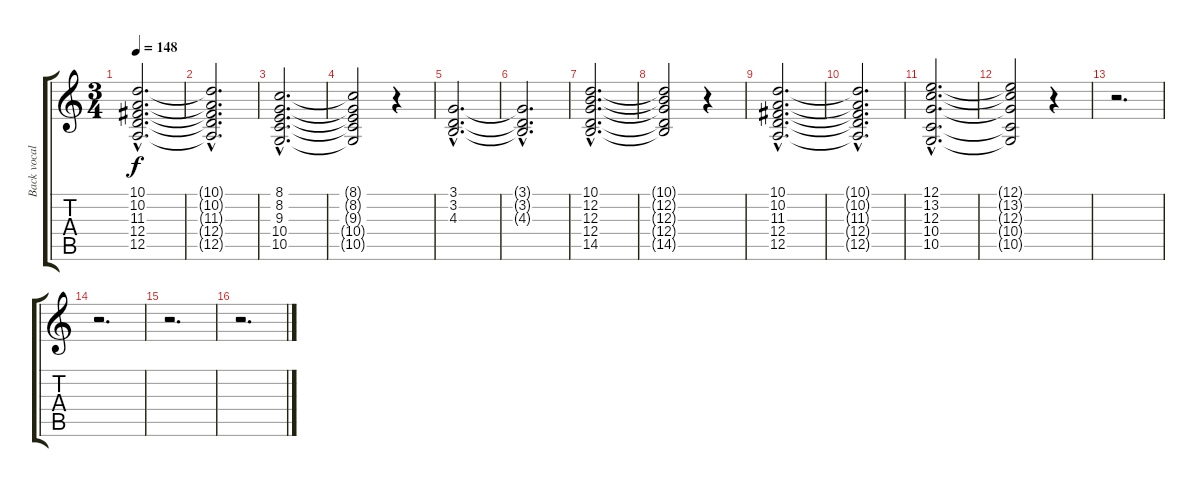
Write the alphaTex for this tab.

\track ("Back vocals" "Back vocal") {instrument choiraahs}
\staff {score tabs}
\tuning (E4 B3 G3 D3 A2 E2) {hide}
\ts (3 4)
\tempo 148
\clef g2
\ks c
(10.1{hac} 10.2{hac} 11.3{hac} 12.4{hac} 12.5{hac}).2{d dy f} |
(10.1{hac t} 10.2{hac t} 11.3{hac t} 12.4{hac t} 12.5{hac t}).2{d} |
(8.1{hac} 8.2{hac} 9.3{hac} 10.4{hac} 10.5{hac}).2{d} |
(8.1{t} 8.2{t} 9.3{t} 10.4{t} 10.5{t}).2 r.4 |
(3.1{hac} 3.2{hac} 4.3{hac}).2{d} |
(3.1{hac t} 3.2{hac t} 4.3{hac t}).2{d} |
(10.1{hac} 12.2{hac} 12.3{hac} 12.4{hac} 14.5{hac}).2{d} |
(10.1{t} 12.2{t} 12.3{t} 12.4{t} 14.5{t}).2 r.4 |
(10.1{hac} 10.2{hac} 11.3{hac} 12.4{hac} 12.5{hac}).2{d} |
(10.1{hac t} 10.2{hac t} 11.3{hac t} 12.4{hac t} 12.5{hac t}).2{d} |
(12.1{hac} 13.2{hac} 12.3{hac} 10.4{hac} 10.5{hac}).2{d} |
(12.1{t} 13.2{t} 12.3{t} 10.4{t} 10.5{t}).2 r.4 |
r.2{d} |
r.2{d} |
r.2{d} |
r.2{d}
